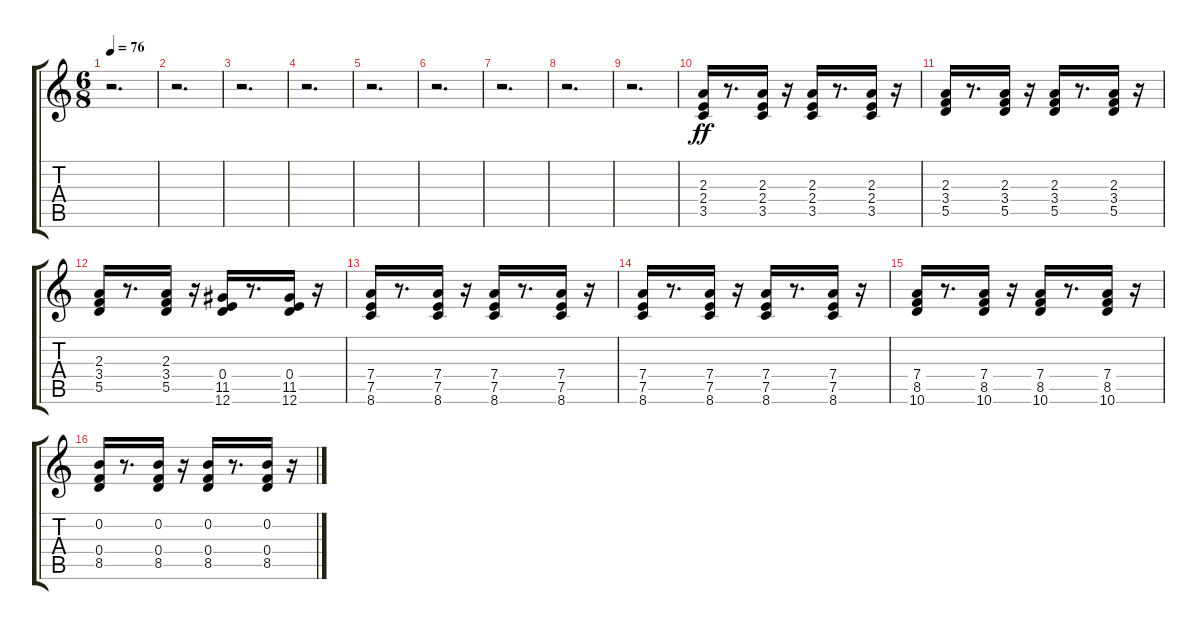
\track "" {instrument electricguitarjazz}
\staff {score tabs}
\tuning (E4 B3 G3 D3 A2 E2) {hide}
\ts (6 8)
\tempo 76
\clef g2
\ks c
r.2{d dy ff} |
r.2{d} |
r.2{d} |
r.2{d} |
r.2{d} |
r.2{d} |
r.2{d} |
r.2{d} |
r.2{d} |
(2.3 2.4 3.5).16 r.8{d} (2.3 2.4 3.5).16 r.16 (2.3 2.4 3.5).16 r.8{d} (2.3 2.4 3.5).16 r.16 |
(2.3 3.4 5.5).16 r.8{d} (2.3 3.4 5.5).16 r.16 (2.3 3.4 5.5).16 r.8{d} (2.3 3.4 5.5).16 r.16 |
(2.3 3.4 5.5).16 r.8{d} (2.3 3.4 5.5).16 r.16 (0.4 11.5 12.6).16 r.8{d} (0.4 11.5 12.6).16 r.16 |
(7.4 7.5 8.6).16 r.8{d} (7.4 7.5 8.6).16 r.16 (7.4 7.5 8.6).16 r.8{d} (7.4 7.5 8.6).16 r.16 |
(7.4 7.5 8.6).16 r.8{d} (7.4 7.5 8.6).16 r.16 (7.4 7.5 8.6).16 r.8{d} (7.4 7.5 8.6).16 r.16 |
(7.4 8.5 10.6).16 r.8{d} (7.4 8.5 10.6).16 r.16 (7.4 8.5 10.6).16 r.8{d} (7.4 8.5 10.6).16 r.16 |
(0.2 0.4 8.5).16 r.8{d} (0.2 0.4 8.5).16 r.16 (0.2 0.4 8.5).16 r.8{d} (0.2 0.4 8.5).16 r.16
